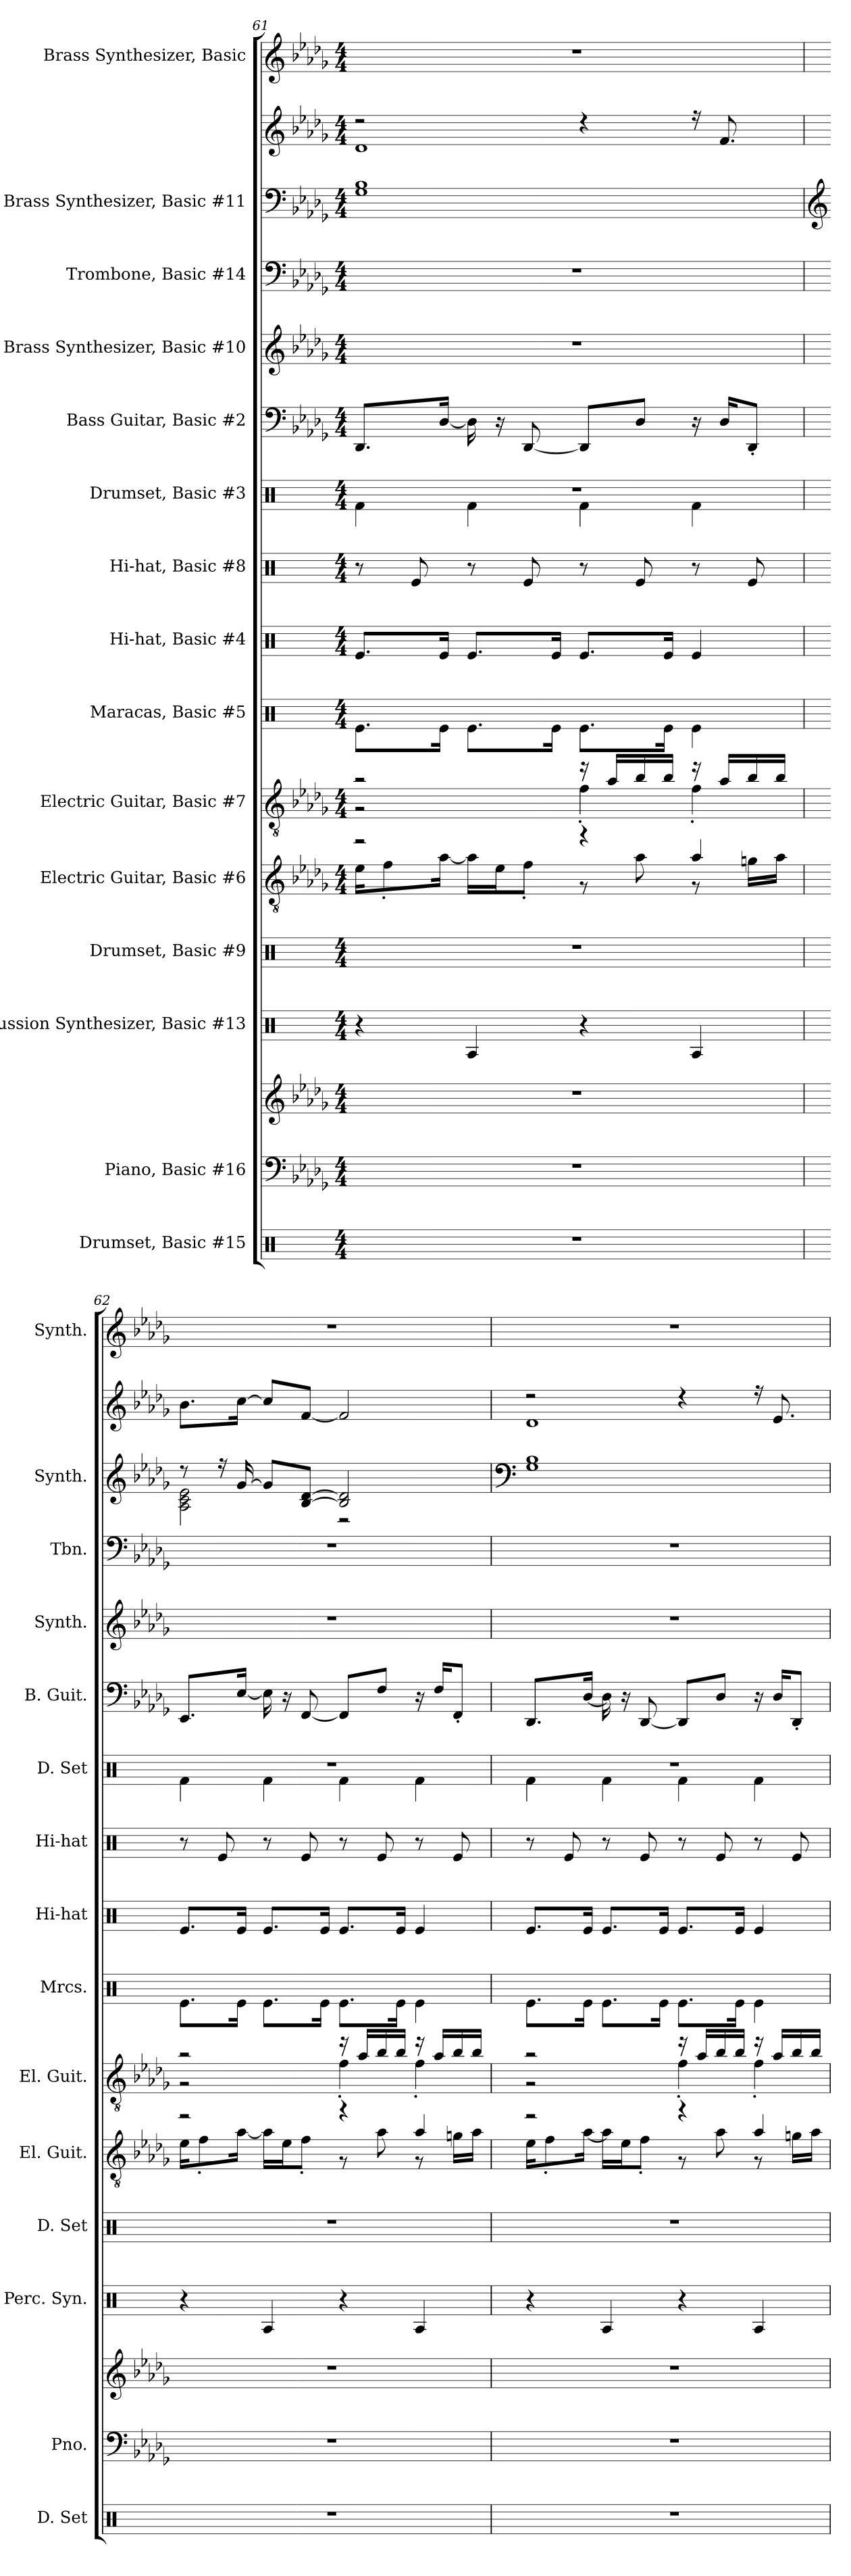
**kern	**kern	**kern	**kern	**kern	**kern	**kern	**kern	**kern	**kern	**kern	**kern	**kern	**kern	**kern	**kern	**kern
*part15	*part14	*part14	*part13	*part12	*part11	*part10	*part9	*part8	*part7	*part6	*part5	*part4	*part3	*part2	*part2	*part1
*staff17	*staff16	*staff15	*staff14	*staff13	*staff12	*staff11	*staff10	*staff9	*staff8	*staff7	*staff6	*staff5	*staff4	*staff3	*staff2	*staff1
*I"Drumset, Basic #15	*I"Piano, Basic #16	*	*I"Percussion Synthesizer, Basic #13	*I"Drumset, Basic #9	*I"Electric Guitar, Basic #6	*I"Electric Guitar, Basic #7	*I"Maracas, Basic #5	*I"Hi-hat, Basic #4	*I"Hi-hat, Basic #8	*I"Drumset, Basic #3	*I"Bass Guitar, Basic #2	*I"Brass Synthesizer, Basic #10	*I"Trombone, Basic #14	*I"Brass Synthesizer, Basic #11	*	*I"Brass Synthesizer, Basic
*I'D. Set	*I'Pno.	*	*I'Perc. Syn.	*I'D. Set	*I'El. Guit.	*I'El. Guit.	*I'Mrcs.	*I'Hi-hat	*I'Hi-hat	*I'D. Set	*I'B. Guit.	*I'Synth.	*I'Tbn.	*I'Synth.	*	*I'Synth.
*clefX	*clefF4	*clefG2	*clefX	*clefX	*clefGv2	*clefGv2	*clefX	*clefX	*clefX	*clefX	*clefF4	*clefG2	*clefF4	*clefF4	*clefG2	*clefG2
*	*	*	*	*	*	*	*	*	*	*	*ITrd7c12	*	*	*	*	*
*k[]	*k[b-e-a-d-g-]	*k[b-e-a-d-g-]	*k[]	*k[]	*k[b-e-a-d-g-]	*k[b-e-a-d-g-]	*k[]	*k[]	*k[]	*k[]	*k[b-e-a-d-g-]	*k[b-e-a-d-g-]	*k[b-e-a-d-g-]	*k[b-e-a-d-g-]	*k[b-e-a-d-g-]	*k[b-e-a-d-g-]
*M4/4	*M4/4	*M4/4	*M4/4	*M4/4	*M4/4	*M4/4	*M4/4	*M4/4	*M4/4	*M4/4	*M4/4	*M4/4	*M4/4	*M4/4	*M4/4	*M4/4
=61	=61	=61	=61	=61	=61	=61	=61	=61	=61	=61	=61	=61	=61	=61	=61	=61
*	*	*	*	*	*^	*^	*	*	*	*^	*	*	*	*	*^	*
1r	1r	1r	4r	1r	2r	16e-\KL	2r	2r	8.Re\L	8.Re/L	8r	1r	4Rf\	8.DDD-/L	1r	1r	1G- 1B-	2r	1d-	1r
.	.	.	.	.	.	8f'\	.	.	.	.	.	.	.	.	.	.	.	.	.	.
.	.	.	.	.	.	.	.	.	.	.	8Re/	.	.	.	.	.	.	.	.	.
.	.	.	.	.	.	[16a-\Jk	.	.	16Re\Jk	16Re/Jk	.	.	.	[16DD-/Jk	.	.	.	.	.	.
.	.	.	4RA/	.	.	16a-\LL]	.	.	8.Re\L	8.Re/L	8r	.	4Rf\	16DD-\]	.	.	.	.	.	.
.	.	.	.	.	.	16e-\J	.	.	.	.	.	.	.	16r	.	.	.	.	.	.
.	.	.	.	.	.	8f'\J	.	.	.	.	8Re/	.	.	[8DDD-/	.	.	.	.	.	.
.	.	.	.	.	.	.	.	.	16Re\Jk	16Re/Jk	.	.	.	.	.	.	.	.	.	.
.	.	.	4r	.	4r	8r	16r	4f'\	8.Re\L	8.Re/L	8r	.	4Rf\	8DDD-/L]	.	.	.	4r	.	.
.	.	.	.	.	.	.	16a-/LL	.	.	.	.	.	.	.	.	.	.	.	.	.
.	.	.	.	.	.	8a-\	16b-/	.	.	.	8Re/	.	.	8DD-/J	.	.	.	.	.	.
.	.	.	.	.	.	.	16b-/JJ	.	16Re\Jk	16Re/Jk	.	.	.	.	.	.	.	.	.	.
.	.	.	4RA/	.	4a-/	8r	16r	4f'\	4Re\	4Re/	8r	.	4Rf\	16r	.	.	.	16r	.	.
.	.	.	.	.	.	.	16a-/LL	.	.	.	.	.	.	16DD-/KL	.	.	.	8.f/	.	.
.	.	.	.	.	.	16gn\LL	16b-/	.	.	.	8Re/	.	.	8DDD-'/J	.	.	.	.	.	.
.	.	.	.	.	.	16a-\JJ	16b-/JJ	.	.	.	.	.	.	.	.	.	.	.	.	.
*	*	*	*	*	*	*	*	*	*	*	*	*	*	*	*	*	*	*v	*v	*
!!LO:PB:g=z
=62	=62	=62	=62	=62	=62	=62	=62	=62	=62	=62	=62	=62	=62	=62	=62	=62	=62	=62	=62
*	*	*	*	*	*	*	*	*	*	*	*	*	*	*	*	*	*clefG2	*	*
*	*	*	*	*	*	*	*	*	*	*	*	*	*	*	*	*	*^	*	*
1r	1r	1r	4r	1r	2r	16e-\KL	2r	2r	8.Re\L	8.Re/L	8r	1r	4Rf\	8.EEE-/L	1r	1r	8r	2A-\ 2c\ 2e-\	8.b-\L	1r
.	.	.	.	.	.	8f'\	.	.	.	.	.	.	.	.	.	.	.	.	.	.
.	.	.	.	.	.	.	.	.	.	.	8Re/	.	.	.	.	.	16r	.	.	.
.	.	.	.	.	.	[16a-\Jk	.	.	16Re\Jk	16Re/Jk	.	.	.	[16EE-/Jk	.	.	[16g-/	.	[16cc\Jk	.
.	.	.	4RA/	.	.	16a-\LL]	.	.	8.Re\L	8.Re/L	8r	.	4Rf\	16EE-\]	.	.	8g-/L]	.	8cc/L]	.
.	.	.	.	.	.	16e-\J	.	.	.	.	.	.	.	16r	.	.	.	.	.	.
.	.	.	.	.	.	8f'\J	.	.	.	.	8Re/	.	.	[8FFF/	.	.	[8B-/ [8d-/J	.	[8f/J	.
.	.	.	.	.	.	.	.	.	16Re\Jk	16Re/Jk	.	.	.	.	.	.	.	.	.	.
.	.	.	4r	.	4r	8r	16r	4f'\	8.Re\L	8.Re/L	8r	.	4Rf\	8FFF/L]	.	.	2B-/] 2d-/]	2r	2f/]	.
.	.	.	.	.	.	.	16a-/LL	.	.	.	.	.	.	.	.	.	.	.	.	.
.	.	.	.	.	.	8a-\	16b-/	.	.	.	8Re/	.	.	8FF/J	.	.	.	.	.	.
.	.	.	.	.	.	.	16b-/JJ	.	16Re\Jk	16Re/Jk	.	.	.	.	.	.	.	.	.	.
.	.	.	4RA/	.	4a-/	8r	16r	4f'\	4Re\	4Re/	8r	.	4Rf\	16r	.	.	.	.	.	.
.	.	.	.	.	.	.	16a-/LL	.	.	.	.	.	.	16FF/KL	.	.	.	.	.	.
.	.	.	.	.	.	16gn\LL	16b-/	.	.	.	8Re/	.	.	8FFF'/J	.	.	.	.	.	.
.	.	.	.	.	.	16a-\JJ	16b-/JJ	.	.	.	.	.	.	.	.	.	.	.	.	.
*	*	*	*	*	*	*	*	*	*	*	*	*	*	*	*	*	*v	*v	*	*
!!LO:PB:g=z
=63	=63	=63	=63	=63	=63	=63	=63	=63	=63	=63	=63	=63	=63	=63	=63	=63	=63	=63	=63
*	*	*	*	*	*	*	*	*	*	*	*	*	*	*	*	*	*clefF4	*	*
*	*	*	*	*	*	*	*	*	*	*	*	*	*	*	*	*	*	*^	*
1r	1r	1r	4r	1r	2r	16e-\KL	2r	2r	8.Re\L	8.Re/L	8r	1r	4Rf\	8.DDD-/L	1r	1r	1G- 1B-	2r	1d-	1r
.	.	.	.	.	.	8f'\	.	.	.	.	.	.	.	.	.	.	.	.	.	.
.	.	.	.	.	.	.	.	.	.	.	8Re/	.	.	.	.	.	.	.	.	.
.	.	.	.	.	.	[16a-\Jk	.	.	16Re\Jk	16Re/Jk	.	.	.	[16DD-/Jk	.	.	.	.	.	.
.	.	.	4RA/	.	.	16a-\LL]	.	.	8.Re\L	8.Re/L	8r	.	4Rf\	16DD-\]	.	.	.	.	.	.
.	.	.	.	.	.	16e-\J	.	.	.	.	.	.	.	16r	.	.	.	.	.	.
.	.	.	.	.	.	8f'\J	.	.	.	.	8Re/	.	.	[8DDD-/	.	.	.	.	.	.
.	.	.	.	.	.	.	.	.	16Re\Jk	16Re/Jk	.	.	.	.	.	.	.	.	.	.
.	.	.	4r	.	4r	8r	16r	4f'\	8.Re\L	8.Re/L	8r	.	4Rf\	8DDD-/L]	.	.	.	4r	.	.
.	.	.	.	.	.	.	16a-/LL	.	.	.	.	.	.	.	.	.	.	.	.	.
.	.	.	.	.	.	8a-\	16b-/	.	.	.	8Re/	.	.	8DD-/J	.	.	.	.	.	.
.	.	.	.	.	.	.	16b-/JJ	.	16Re\Jk	16Re/Jk	.	.	.	.	.	.	.	.	.	.
.	.	.	4RA/	.	4a-/	8r	16r	4f'\	4Re\	4Re/	8r	.	4Rf\	16r	.	.	.	16r	.	.
.	.	.	.	.	.	.	16a-/LL	.	.	.	.	.	.	16DD-/KL	.	.	.	8.e-/	.	.
.	.	.	.	.	.	16gn\LL	16b-/	.	.	.	8Re/	.	.	8DDD-'/J	.	.	.	.	.	.
.	.	.	.	.	.	16a-\JJ	16b-/JJ	.	.	.	.	.	.	.	.	.	.	.	.	.
*	*	*	*	*	*v	*v	*	*	*	*	*	*v	*v	*	*	*	*	*v	*v	*
*	*	*	*	*	*	*v	*v	*	*	*	*	*	*	*	*	*	*
=	=	=	=	=	=	=	=	=	=	=	=	=	=	=	=	=
*-	*-	*-	*-	*-	*-	*-	*-	*-	*-	*-	*-	*-	*-	*-	*-	*-
